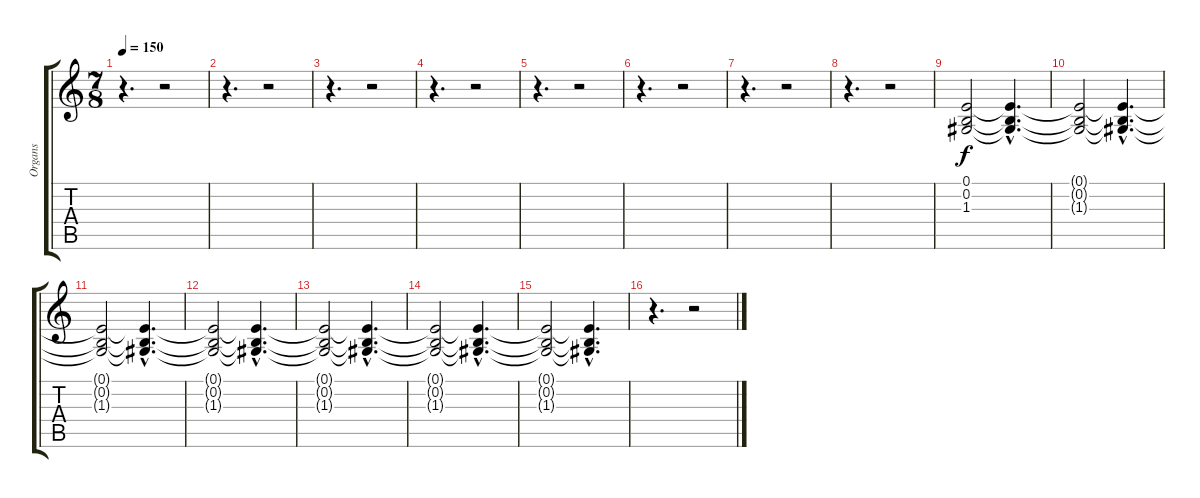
\track ("Organs" "Organs") {instrument drawbarorgan}
\staff {score tabs}
\tuning (E4 B3 G3 D3 A2 E2) {hide}
\ts (7 8)
\tempo 150
\clef g2
\ks c
r.4{d dy f} r.2 |
r.4{d} r.2 |
r.4{d} r.2 |
r.4{d} r.2 |
r.4{d} r.2 |
r.4{d} r.2 |
r.4{d} r.2 |
r.4{d} r.2 |
(0.1 0.2 1.3).2 (0.1{hac t} 0.2{hac t} 1.3{hac t}).4{d} |
(0.1{t} 0.2{t} 1.3{t}).2 (0.1{hac t} 0.2{hac t} 1.3{hac t}).4{d} |
(0.1{t} 0.2{t} 1.3{t}).2 (0.1{hac t} 0.2{hac t} 1.3{hac t}).4{d} |
(0.1{t} 0.2{t} 1.3{t}).2 (0.1{hac t} 0.2{hac t} 1.3{hac t}).4{d} |
(0.1{t} 0.2{t} 1.3{t}).2 (0.1{hac t} 0.2{hac t} 1.3{hac t}).4{d} |
(0.1{t} 0.2{t} 1.3{t}).2 (0.1{hac t} 0.2{hac t} 1.3{hac t}).4{d} |
(0.1{t} 0.2{t} 1.3{t}).2 (0.1{hac t} 0.2{hac t} 1.3{hac t}).4{d} |
r.4{d} r.2
